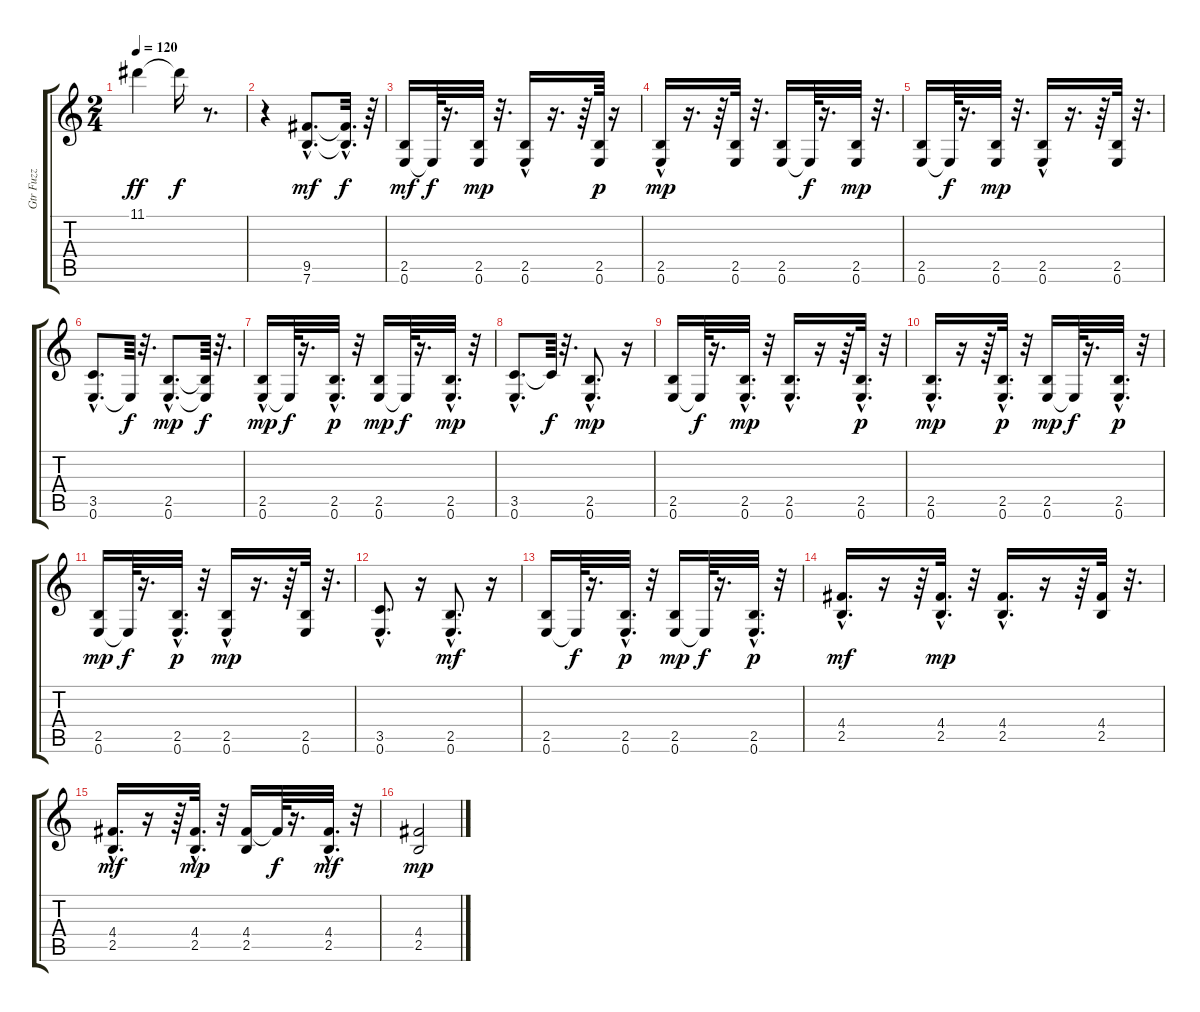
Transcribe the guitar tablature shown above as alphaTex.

\track ("Gtr Fuzz" "Gtr Fuzz") {instrument electricguitarjazz}
\staff {score tabs}
\tuning (E4 B3 G3 D3 A2 E2) {hide}
\ts (2 4)
\tempo 120
\clef g2
\ks c
11.1.4{dy ff} 11.1{t}.16{dy f} r.8{d} |
r.4 (9.5{hac} 7.6{hac}).8{d dy mf} (9.5{hac t} 7.6{t}).32{d dy f} r.64 |
(2.5 0.6).16{dy mf} 0.6{t}.64{dy f} r.16{d} (2.5 0.6).32{dy mp} r.32{d} (2.5{hac} 0.6).16 r.16{d} r.64 (2.5 0.6).64{dy p} r.16 |
(2.5{hac} 0.6).16{dy mp} r.16{d} r.64 (2.5 0.6).32 r.32{d} (2.5 0.6).16 0.6{t}.64{dy f} r.16{d} (2.5 0.6).32{dy mp} r.32{d} |
(2.5 0.6).16 0.6{t}.64{dy f} r.16{d} (2.5 0.6).32{dy mp} r.32{d} (2.5{hac} 0.6).16 r.16{d} r.64 (2.5 0.6).32 r.32{d} |
(3.5{hac} 0.6{hac}).8{d} 0.6{t}.64{dy f} r.32{d} (2.5{hac} 0.6{hac}).8{d dy mp} (2.5{t} 0.6{t}).64{dy f} r.32{d} |
(2.5{hac} 0.6).16{dy mp} 0.6{t}.64{dy f} r.16{d} (2.5 0.6{hac}).32{d dy p} r.32 (2.5 0.6).16{dy mp} 0.6{t}.64{dy f} r.16{d} (2.5 0.6{hac}).32{d dy mp} r.32 |
(3.5{hac} 0.6{hac}).8{d} 3.5{t}.64{dy f} r.32{d} (2.5{hac} 0.6{hac}).8{d dy mp} r.16 |
(2.5 0.6).16 0.6{t}.64{dy f} r.16{d} (2.5{hac} 0.6{hac}).32{d dy mp} r.32 (2.5 0.6{hac}).16{d} r.16 r.64 (2.5 0.6{hac}).32{d dy p} r.32 |
(2.5 0.6{hac}).16{d dy mp} r.16 r.64 (2.5 0.6{hac}).32{d dy p} r.32 (2.5 0.6).16{dy mp} 0.6{t}.64{dy f} r.16{d} (2.5 0.6{hac}).32{d dy p} r.32 |
(2.5 0.6).16{dy mp} 0.6{t}.64{dy f} r.16{d} (2.5 0.6{hac}).32{d dy p} r.32 (2.5{hac} 0.6).16{dy mp} r.16{d} r.64 (2.5 0.6).32 r.32{d} |
(3.5{hac} 0.6{hac}).8{d} r.16 (2.5{hac} 0.6{hac}).8{d dy mf} r.16 |
(2.5 0.6).16 0.6{t}.64{dy f} r.16{d} (2.5 0.6{hac}).32{d dy p} r.32 (2.5 0.6).16{dy mp} 0.6{t}.64{dy f} r.16{d} (2.5 0.6{hac}).32{d dy p} r.32 |
(4.4{hac} 2.5{hac}).16{d dy mf} r.16 r.64 (4.4{hac} 2.5{hac}).32{d dy mp} r.32 (4.4{hac} 2.5{hac}).16{d} r.16 r.64 (4.4 2.5).32 r.32{d} |
(4.4{hac} 2.5{hac}).16{d dy mf} r.16 r.64 (4.4{hac} 2.5{hac}).32{d dy mp} r.32 (4.4 2.5).16 4.4{t}.64{dy f} r.16{d} (4.4 2.5{hac}).32{d dy mf} r.32 |
(4.4 2.5).2{dy mp}
